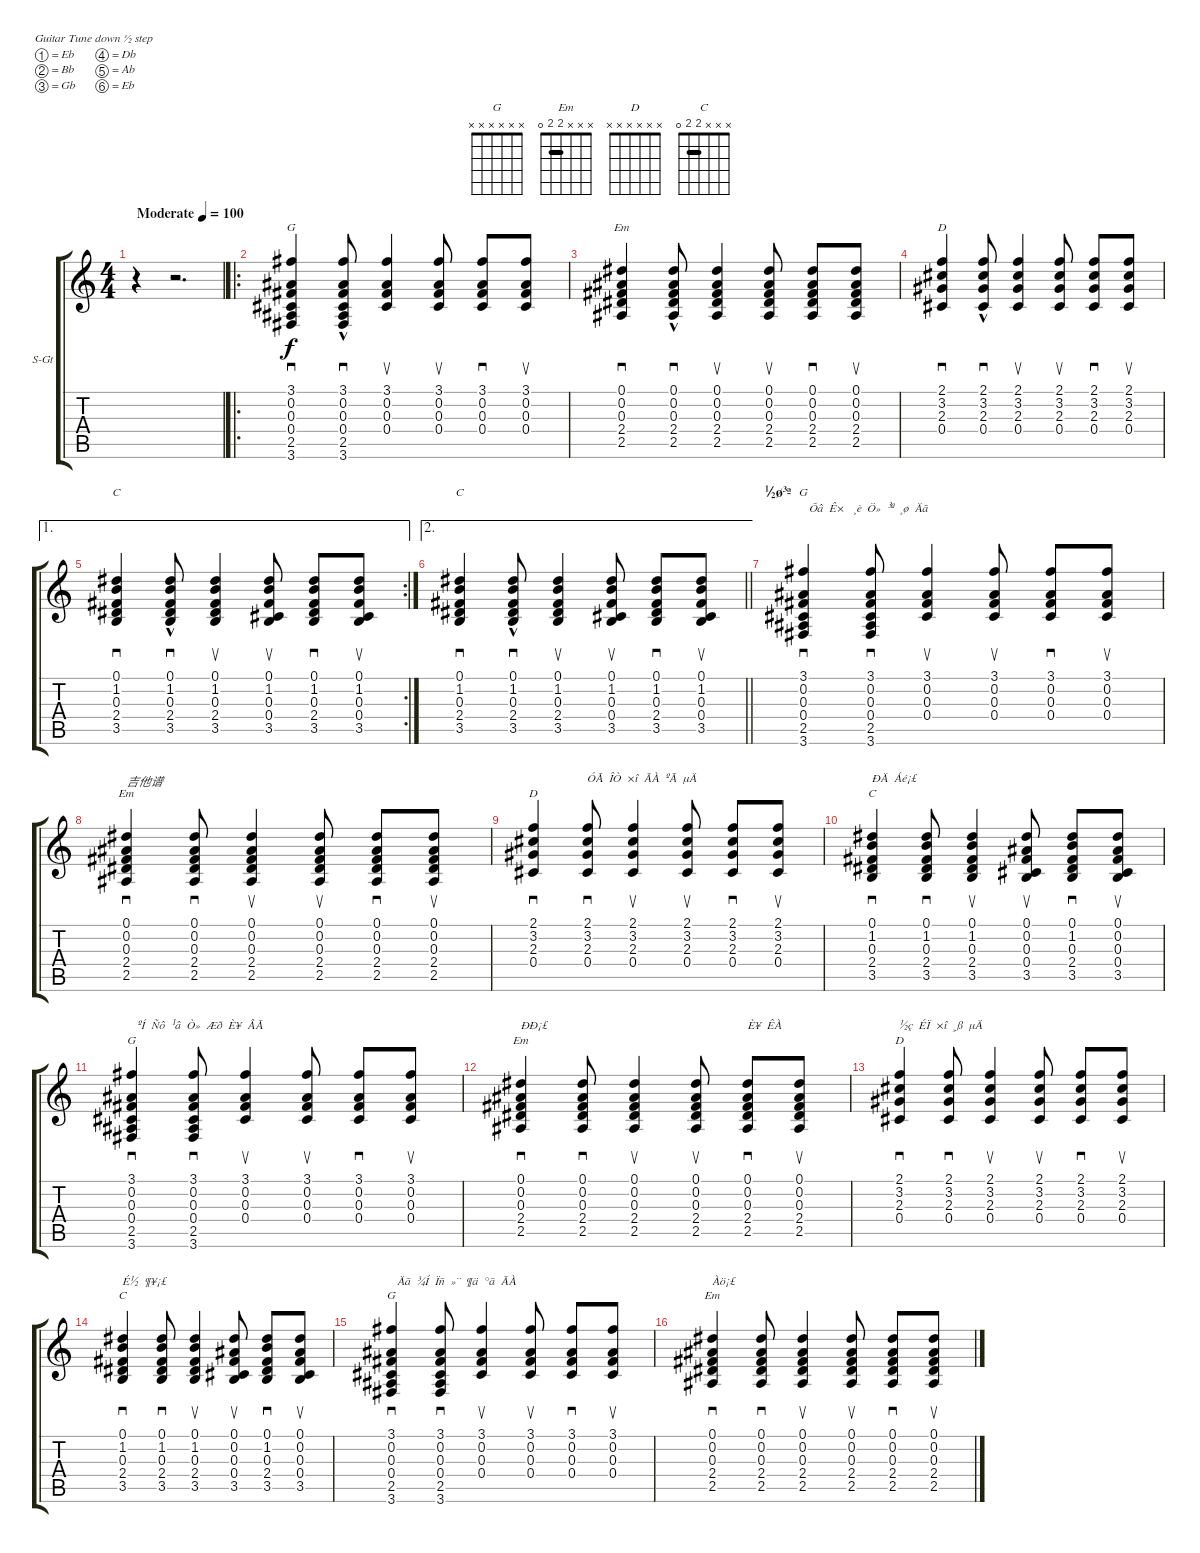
\bracketExtendMode groupsimilarinstruments
\firstSystemTrackNameOrientation horizontal
\otherSystemsTrackNameOrientation horizontal
\track ("½Ú×à¼ªËû" "S-Gt") {instrument acousticguitarsteel}
\staff {score tabs}
\tuning (Eb4 Bb3 Gb3 Db3 Ab2 Eb2)
\chord ("G" x x x x x x)
\chord ("Em" x x x 2 2 0) {barre 2}
\chord ("D" x x x x x x)
\chord ("C" x x x 2 2 0) {barre 2}
\ts (4 4)
\beaming (8 2 2 2 2)
\tempo (100 "Moderate")
\clef g2
\ks c
r.4{dy f instrument acousticguitarsteel} r.2{d} |
\ro
(3.1 0.2 0.3 0.4 2.5 3.6).4{sd ch "G"} (3.1 0.2 0.3{hac} 0.4 2.5 3.6).8{sd} (3.1 0.2 0.3 0.4).4{su} (3.1 0.2 0.3 0.4).8{su} (3.1 0.2 0.3 0.4).8{sd} (3.1 0.2 0.3 0.4).8{su} |
(0.1 0.2 0.3 2.4 2.5).4{sd ch "Em"} (0.1 0.2{hac} 0.3 2.4 2.5).8{sd} (0.1 0.2 0.3 2.4 2.5).4{su} (0.1 0.2 0.3 2.4 2.5).8{su} (0.1 0.2 0.3 2.4 2.5).8{sd} (0.1 0.2 0.3 2.4 2.5).8{su} |
(2.1 3.2 2.3 0.4).4{sd ch "D"} (2.1 3.2{hac} 2.3 0.4).8{sd} (2.1 3.2 2.3 0.4).4{su} (2.1 3.2 2.3 0.4).8{su} (2.1 3.2 2.3 0.4).8{sd} (2.1 3.2 2.3 0.4).8{su} |
\ae 1
\rc 2
(0.1 1.2 0.3 2.4 3.5).4{sd ch "C"} (0.1 1.2{hac} 0.3 2.4 3.5).8{sd} (0.1 1.2 0.3 2.4 3.5).4{su} (0.1 1.2 0.3 0.4 3.5).8{su} (0.1 1.2 0.3 2.4 3.5).8{sd} (0.1 1.2 0.3 0.4 3.5).8{su} |
\ae 2
\barLineRight lightlight
(0.1 1.2 0.3 2.4 3.5).4{sd ch "C"} (0.1 1.2{hac} 0.3 2.4 3.5).8{sd} (0.1 1.2 0.3 2.4 3.5).4{su} (0.1 1.2 0.3 0.4 3.5).8{su} (0.1 1.2 0.3 2.4 3.5).8{sd} (0.1 1.2 0.3 0.4 3.5).8{su} |
\section ("" "½ø³ª")
(3.1 0.2 0.3 0.4 2.5 3.6).4{sd ch "G" txt "  Õâ  Ê×   ¸è  Ö»  ³ª  ¸ø  Äã"} (3.1 0.2 0.3 0.4 2.5 3.6).8{sd} (3.1 0.2 0.3 0.4).4{su} (3.1 0.2 0.3 0.4).8{su} (3.1 0.2 0.3 0.4).8{sd} (3.1 0.2 0.3 0.4).8{su} |
(0.1 0.2 0.3 2.4 2.5).4{sd ch "Em" txt "吉他谱"} (0.1 0.2 0.3 2.4 2.5).8{sd} (0.1 0.2 0.3 2.4 2.5).4{su} (0.1 0.2 0.3 2.4 2.5).8{su} (0.1 0.2 0.3 2.4 2.5).8{sd} (0.1 0.2 0.3 2.4 2.5).8{su} |
(2.1 3.2 2.3 0.4).4{sd ch "D"} (2.1 3.2 2.3 0.4).8{sd txt "ÓÃ  ÎÒ  ×î  ÃÀ  ºÃ  µÄ"} (2.1 3.2 2.3 0.4).4{su} (2.1 3.2 2.3 0.4).8{su} (2.1 3.2 2.3 0.4).8{sd} (2.1 3.2 2.3 0.4).8{su} |
(0.1 1.2 0.3 2.4 3.5).4{sd ch "C" txt "ÐÄ  Áé¡£"} (0.1 1.2 0.3 2.4 3.5).8{sd} (0.1 1.2 0.3 2.4 3.5).4{su} (0.1 0.2 0.3 0.4 3.5).8{su} (0.1 1.2 0.3 2.4 3.5).8{sd} (0.1 0.2 0.3 0.4 3.5).8{su} |
(3.1 0.2 0.3 0.4 2.5 3.6).4{sd ch "G" txt "  ºÍ  Ñô  ¹â  Ò»  Æð  È¥  ÂÃ"} (3.1 0.2 0.3 0.4 2.5 3.6).8{sd} (3.1 0.2 0.3 0.4).4{su} (3.1 0.2 0.3 0.4).8{su} (3.1 0.2 0.3 0.4).8{sd} (3.1 0.2 0.3 0.4).8{su} |
(0.1 0.2 0.3 2.4 2.5).4{sd ch "Em" txt "ÐÐ¡£"} (0.1 0.2 0.3 2.4 2.5).8{sd} (0.1 0.2 0.3 2.4 2.5).4{su} (0.1 0.2 0.3 2.4 2.5).8{su} (0.1 0.2 0.3 2.4 2.5).8{sd txt "È¥  ÊÀ"} (0.1 0.2 0.3 2.4 2.5).8{su} |
(2.1 3.2 2.3 0.4).4{sd ch "D" txt "½ç  ÉÏ  ×î  ¸ß  µÄ"} (2.1 3.2 2.3 0.4).8{sd} (2.1 3.2 2.3 0.4).4{su} (2.1 3.2 2.3 0.4).8{su} (2.1 3.2 2.3 0.4).8{sd} (2.1 3.2 2.3 0.4).8{su} |
(0.1 1.2 0.3 2.4 3.5).4{sd ch "C" txt "É½  ¶¥¡£"} (0.1 1.2 0.3 2.4 3.5).8{sd} (0.1 1.2 0.3 2.4 3.5).4{su} (0.1 0.2 0.3 0.4 3.5).8{su} (0.1 1.2 0.3 2.4 3.5).8{sd} (0.1 0.2 0.3 0.4 3.5).8{su} |
(3.1 0.2 0.3 0.4 2.5 3.6).4{sd ch "G" txt "  Äã  ¾Í  Ïñ  »¨  ¶ä  °ã  ÃÀ"} (3.1 0.2 0.3 0.4 2.5 3.6).8{sd} (3.1 0.2 0.3 0.4).4{su} (3.1 0.2 0.3 0.4).8{su} (3.1 0.2 0.3 0.4).8{sd} (3.1 0.2 0.3 0.4).8{su} |
(0.1 0.2 0.3 2.4 2.5).4{sd ch "Em" txt "Àö¡£"} (0.1 0.2 0.3 2.4 2.5).8{sd} (0.1 0.2 0.3 2.4 2.5).4{su} (0.1 0.2 0.3 2.4 2.5).8{su} (0.1 0.2 0.3 2.4 2.5).8{sd} (0.1 0.2 0.3 2.4 2.5).8{su}
